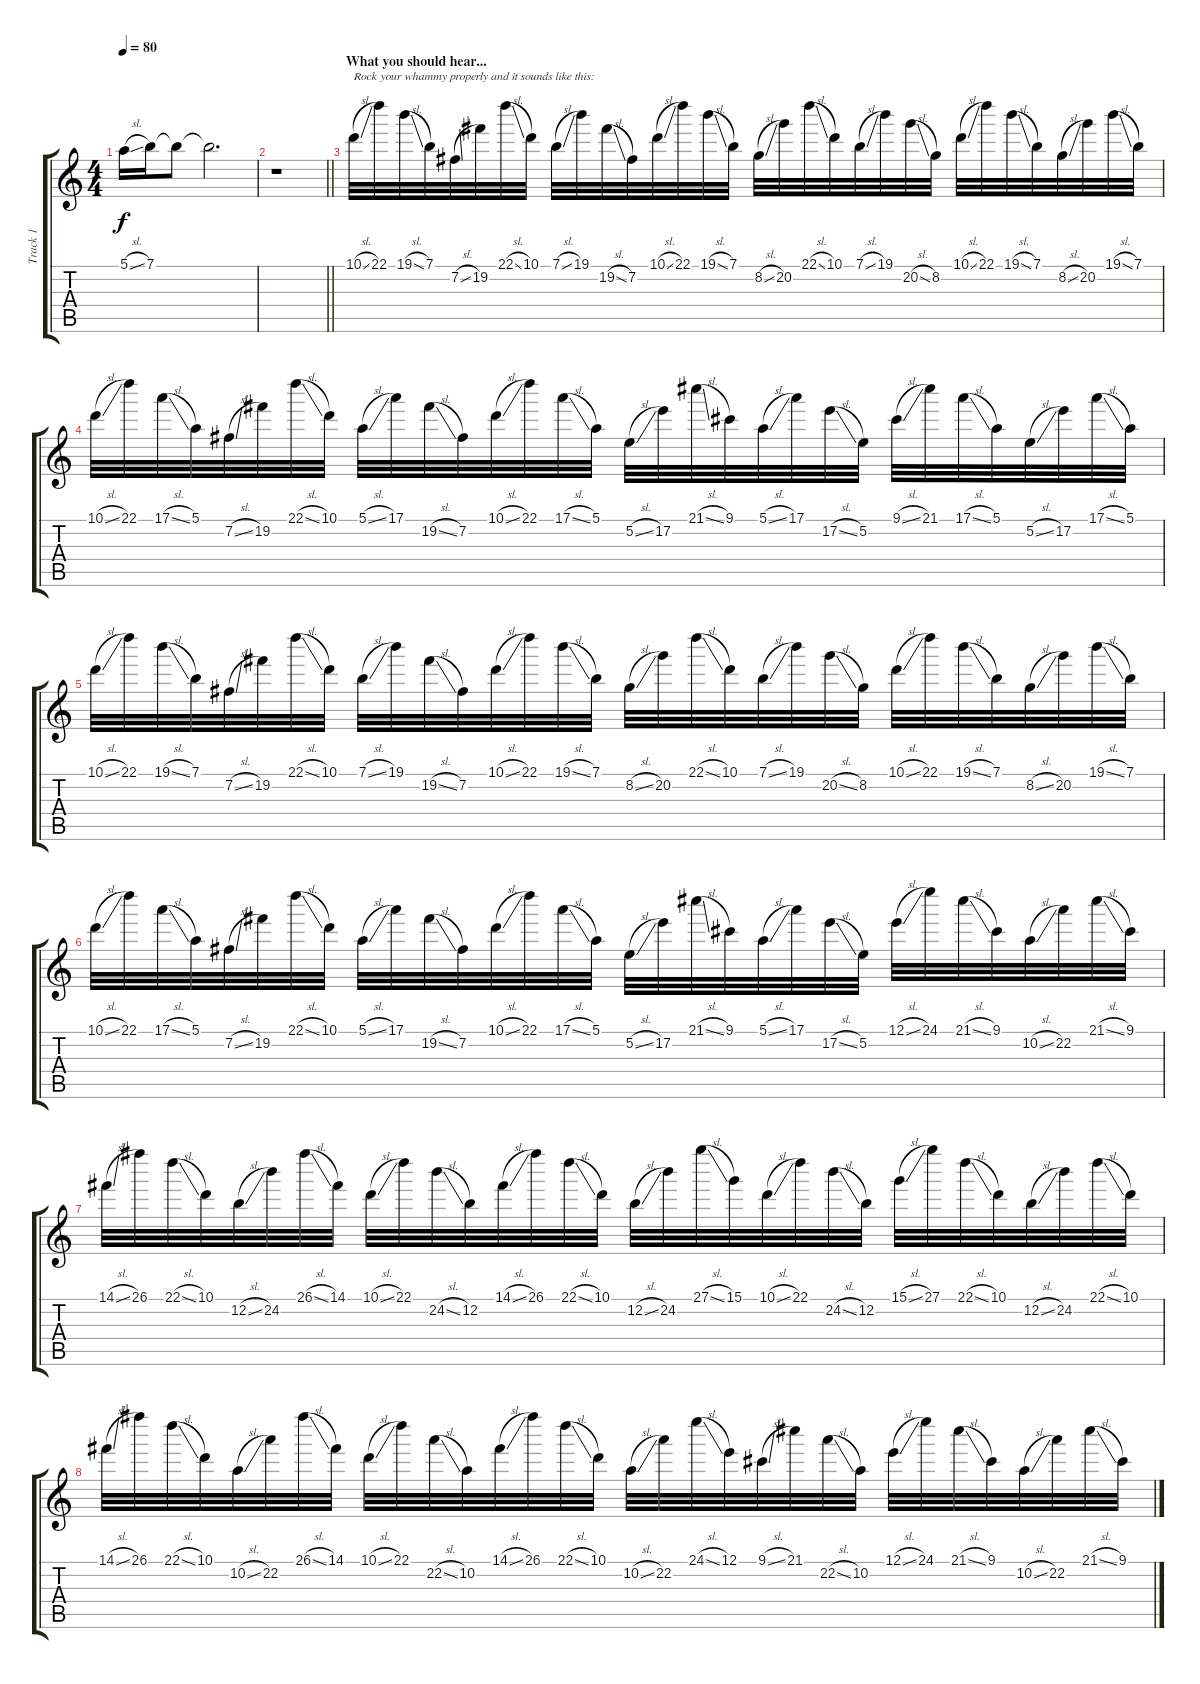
\track ("Track 1" "Track 1") {instrument distortionguitar}
\staff {score tabs}
\tuning (E4 B3 G3 D3 A2 E2) {hide}
\ts (4 4)
\tempo 80
\clef g2
\ks c
5.1{sl}.16{dy f} 7.1.16 7.1{t}.8 7.1{t}.2{d} |
\barLineRight lightlight
r.1 |
\section ("" "What you should hear...")
10.1{sl}.32{txt "Rock your whammy properly and it sounds like this:"} 22.1.32 19.1{sl}.32 7.1.32 7.2{sl}.32 19.2.32 22.1{sl}.32 10.1.32 7.1{sl}.32 19.1.32 19.2{sl}.32 7.2.32 10.1{sl}.32 22.1.32 19.1{sl}.32 7.1.32 8.2{sl}.32 20.2.32 22.1{sl}.32 10.1.32 7.1{sl}.32 19.1.32 20.2{sl}.32 8.2.32 10.1{sl}.32 22.1.32 19.1{sl}.32 7.1.32 8.2{sl}.32 20.2.32 19.1{sl}.32 7.1.32 |
10.1{sl}.32 22.1.32 17.1{sl}.32 5.1.32 7.2{sl}.32 19.2.32 22.1{sl}.32 10.1.32 5.1{sl}.32 17.1.32 19.2{sl}.32 7.2.32 10.1{sl}.32 22.1.32 17.1{sl}.32 5.1.32 5.2{sl}.32 17.2.32 21.1{sl}.32 9.1.32 5.1{sl}.32 17.1.32 17.2{sl}.32 5.2.32 9.1{sl}.32 21.1.32 17.1{sl}.32 5.1.32 5.2{sl}.32 17.2.32 17.1{sl}.32 5.1.32 |
10.1{sl}.32 22.1.32 19.1{sl}.32 7.1.32 7.2{sl}.32 19.2.32 22.1{sl}.32 10.1.32 7.1{sl}.32 19.1.32 19.2{sl}.32 7.2.32 10.1{sl}.32 22.1.32 19.1{sl}.32 7.1.32 8.2{sl}.32 20.2.32 22.1{sl}.32 10.1.32 7.1{sl}.32 19.1.32 20.2{sl}.32 8.2.32 10.1{sl}.32 22.1.32 19.1{sl}.32 7.1.32 8.2{sl}.32 20.2.32 19.1{sl}.32 7.1.32 |
10.1{sl}.32 22.1.32 17.1{sl}.32 5.1.32 7.2{sl}.32 19.2.32 22.1{sl}.32 10.1.32 5.1{sl}.32 17.1.32 19.2{sl}.32 7.2.32 10.1{sl}.32 22.1.32 17.1{sl}.32 5.1.32 5.2{sl}.32 17.2.32 21.1{sl}.32 9.1.32 5.1{sl}.32 17.1.32 17.2{sl}.32 5.2.32 12.1{sl}.32 24.1.32 21.1{sl}.32 9.1.32 10.2{sl}.32 22.2.32 21.1{sl}.32 9.1.32 |
14.1{sl}.32 26.1.32 22.1{sl}.32 10.1.32 12.2{sl}.32 24.2.32 26.1{sl}.32 14.1.32 10.1{sl}.32 22.1.32 24.2{sl}.32 12.2.32 14.1{sl}.32 26.1.32 22.1{sl}.32 10.1.32 12.2{sl}.32 24.2.32 27.1{sl}.32 15.1.32 10.1{sl}.32 22.1.32 24.2{sl}.32 12.2.32 15.1{sl}.32 27.1.32 22.1{sl}.32 10.1.32 12.2{sl}.32 24.2.32 22.1{sl}.32 10.1.32 |
14.1{sl}.32 26.1.32 22.1{sl}.32 10.1.32 10.2{sl}.32 22.2.32 26.1{sl}.32 14.1.32 10.1{sl}.32 22.1.32 22.2{sl}.32 10.2.32 14.1{sl}.32 26.1.32 22.1{sl}.32 10.1.32 10.2{sl}.32 22.2.32 24.1{sl}.32 12.1.32 9.1{sl}.32 21.1.32 22.2{sl}.32 10.2.32 12.1{sl}.32 24.1.32 21.1{sl}.32 9.1.32 10.2{sl}.32 22.2.32 21.1{sl}.32 9.1.32
